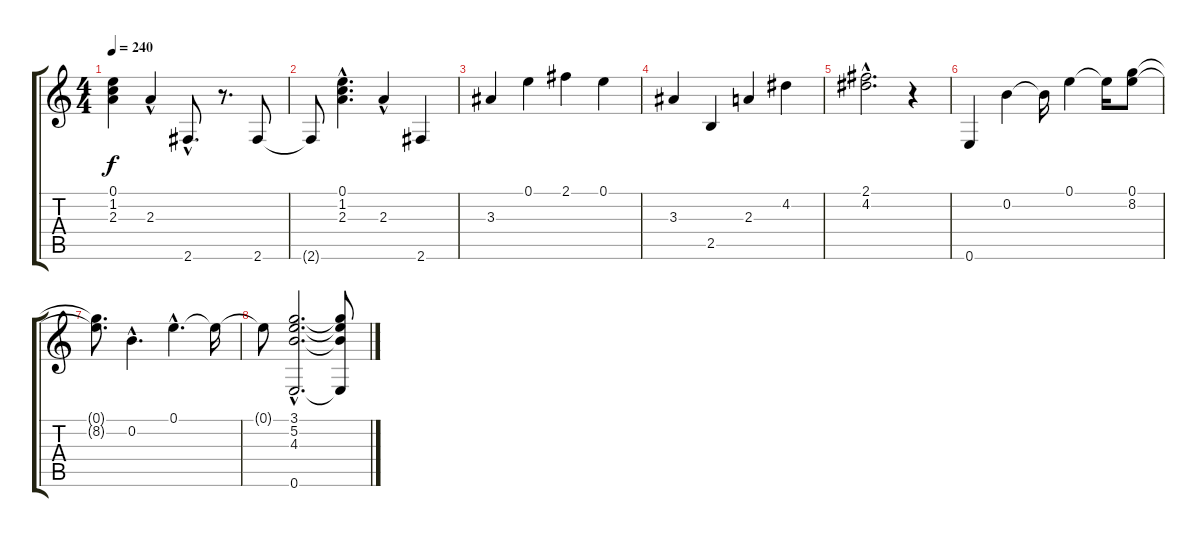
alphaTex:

\track "" {instrument acousticguitarsteel}
\staff {score tabs}
\tuning (E4 B3 G3 D3 A2 E2) {hide}
\ts (4 4)
\tempo 240
\clef g2
\ks c
(0.1{t} 1.2{t} 2.3{t}).4{dy f} 2.3{hac}.4 2.6{hac}.8{d} r.8{d} 2.6.8 |
2.6{t}.8 (0.1 1.2 2.3{hac}).4{d} 2.3{hac}.4 2.6.4 |
3.3.4 0.1.4 2.1.4 0.1.4 |
3.3.4 2.5.4 2.3.4 4.2.4 |
(2.1{hac} 4.2{hac}).2{d} r.4 |
0.6.4 0.2.4 0.2{t}.16 0.1.4 0.1{t}.16 (0.1 8.2).8 |
(0.1{t} 8.2{t}).8{d} 0.2{hac}.4{d} 0.1{hac}.4{d} 0.1{t}.16 |
0.1{t}.8 (3.1{hac} 5.2{hac} 4.3{hac} 0.6{hac}).2{d} (3.1{t} 5.2{t} 4.3{t} 0.6{t}).8
